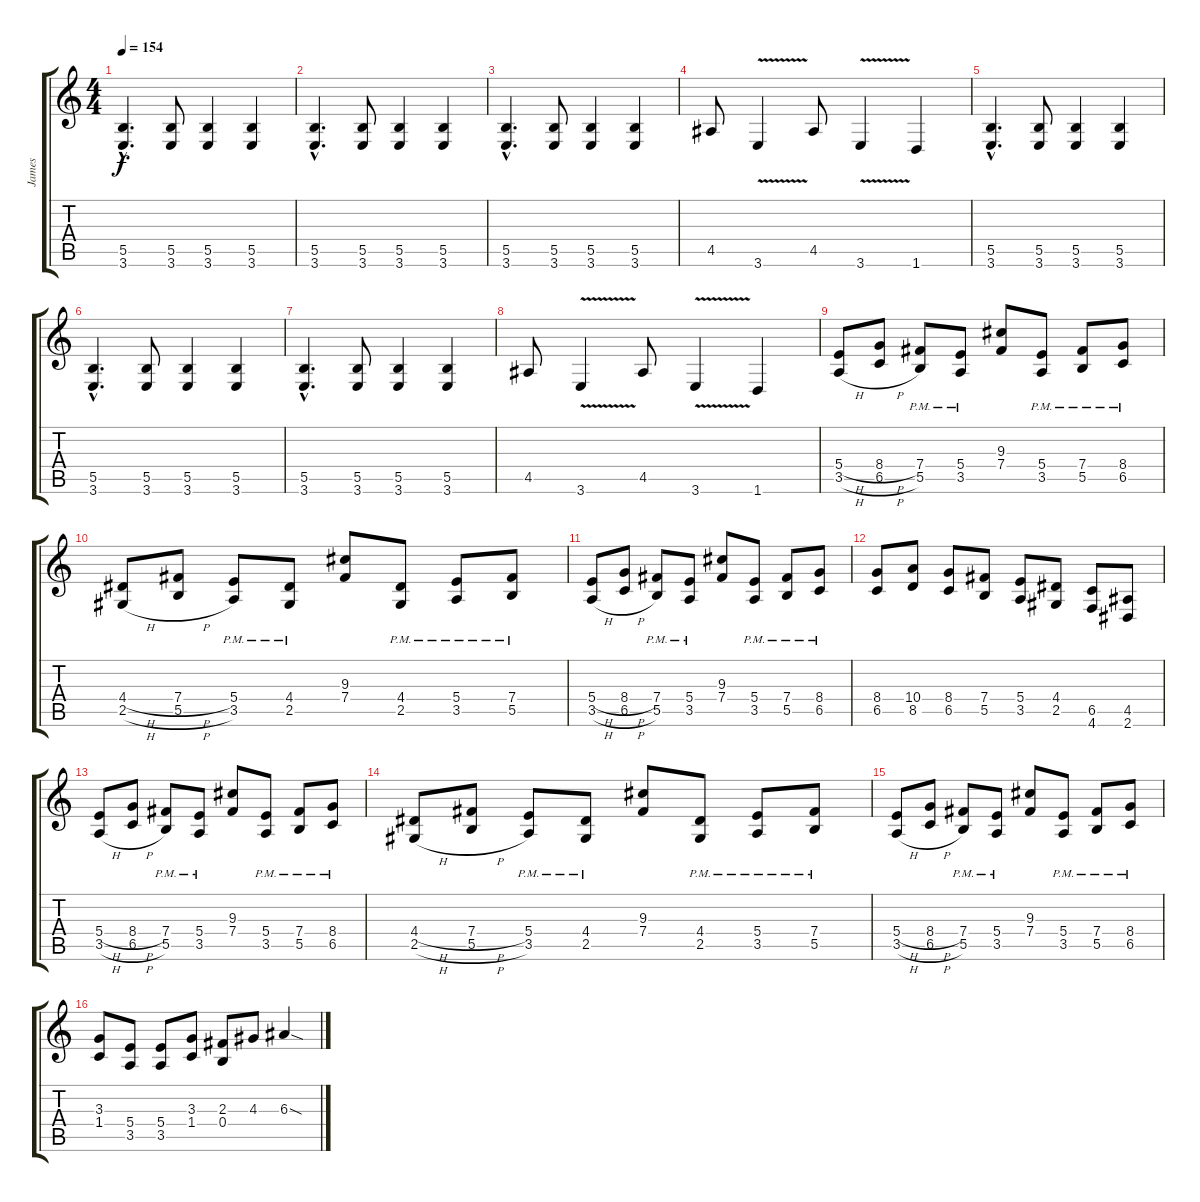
\track ("James" "James") {instrument distortionguitar}
\staff {score tabs}
\tuning (Db4 Ab3 E3 B2 Gb2 Db2) {hide}
\ts (4 4)
\tempo 154
\clef g2
\ks c
(5.5{hac} 3.6{hac}).4{d dy f} (5.5 3.6).8 (5.5 3.6).4 (5.5 3.6).4 |
(5.5{hac} 3.6{hac}).4{d} (5.5 3.6).8 (5.5 3.6).4 (5.5 3.6).4 |
(5.5{hac} 3.6{hac}).4{d} (5.5 3.6).8 (5.5 3.6).4 (5.5 3.6).4 |
4.5.8 3.6{v}.4 4.5.8 3.6{v}.4 1.6.4 |
(5.5{hac} 3.6{hac}).4{d} (5.5 3.6).8 (5.5 3.6).4 (5.5 3.6).4 |
(5.5{hac} 3.6{hac}).4{d} (5.5 3.6).8 (5.5 3.6).4 (5.5 3.6).4 |
(5.5{hac} 3.6{hac}).4{d} (5.5 3.6).8 (5.5 3.6).4 (5.5 3.6).4 |
4.5.8 3.6{v}.4 4.5.8 3.6{v}.4 1.6.4 |
(5.4{h} 3.5{h}).8 (8.4{h} 6.5{h}).8 (7.4{pm} 5.5).8 (5.4{pm} 3.5{pm}).8 (9.3 7.4).8 (5.4{pm} 3.5{pm}).8 (7.4{pm} 5.5{pm}).8 (8.4{pm} 6.5{pm}).8 |
(4.4{h} 2.5{h}).8 (7.4{h} 5.5{h}).8 (5.4{pm} 3.5{pm}).8 (4.4{pm} 2.5{pm}).8 (9.3 7.4).8 (4.4{pm} 2.5{pm}).8 (5.4{pm} 3.5{pm}).8 (7.4{pm} 5.5{pm}).8 |
(5.4{h} 3.5{h}).8 (8.4{h} 6.5{h}).8 (7.4{pm} 5.5).8 (5.4{pm} 3.5{pm}).8 (9.3 7.4).8 (5.4{pm} 3.5{pm}).8 (7.4{pm} 5.5{pm}).8 (8.4{pm} 6.5{pm}).8 |
(8.4 6.5).8 (10.4 8.5).8 (8.4 6.5).8 (7.4 5.5).8 (5.4 3.5).8 (4.4 2.5).8 (6.5 4.6).8 (4.5 2.6).8 |
(5.4{h} 3.5{h}).8 (8.4{h} 6.5{h}).8 (7.4{pm} 5.5).8 (5.4{pm} 3.5{pm}).8 (9.3 7.4).8 (5.4{pm} 3.5{pm}).8 (7.4{pm} 5.5{pm}).8 (8.4{pm} 6.5{pm}).8 |
(4.4{h} 2.5{h}).8 (7.4{h} 5.5{h}).8 (5.4{pm} 3.5{pm}).8 (4.4{pm} 2.5{pm}).8 (9.3 7.4).8 (4.4{pm} 2.5{pm}).8 (5.4{pm} 3.5{pm}).8 (7.4{pm} 5.5{pm}).8 |
(5.4{h} 3.5{h}).8 (8.4{h} 6.5{h}).8 (7.4{pm} 5.5).8 (5.4{pm} 3.5{pm}).8 (9.3 7.4).8 (5.4{pm} 3.5{pm}).8 (7.4{pm} 5.5{pm}).8 (8.4{pm} 6.5{pm}).8 |
(3.3 1.4).8 (5.4 3.5).8 (5.4 3.5).8 (3.3 1.4).8 (2.3 0.4).8 4.3.8 6.3{sod}.4
